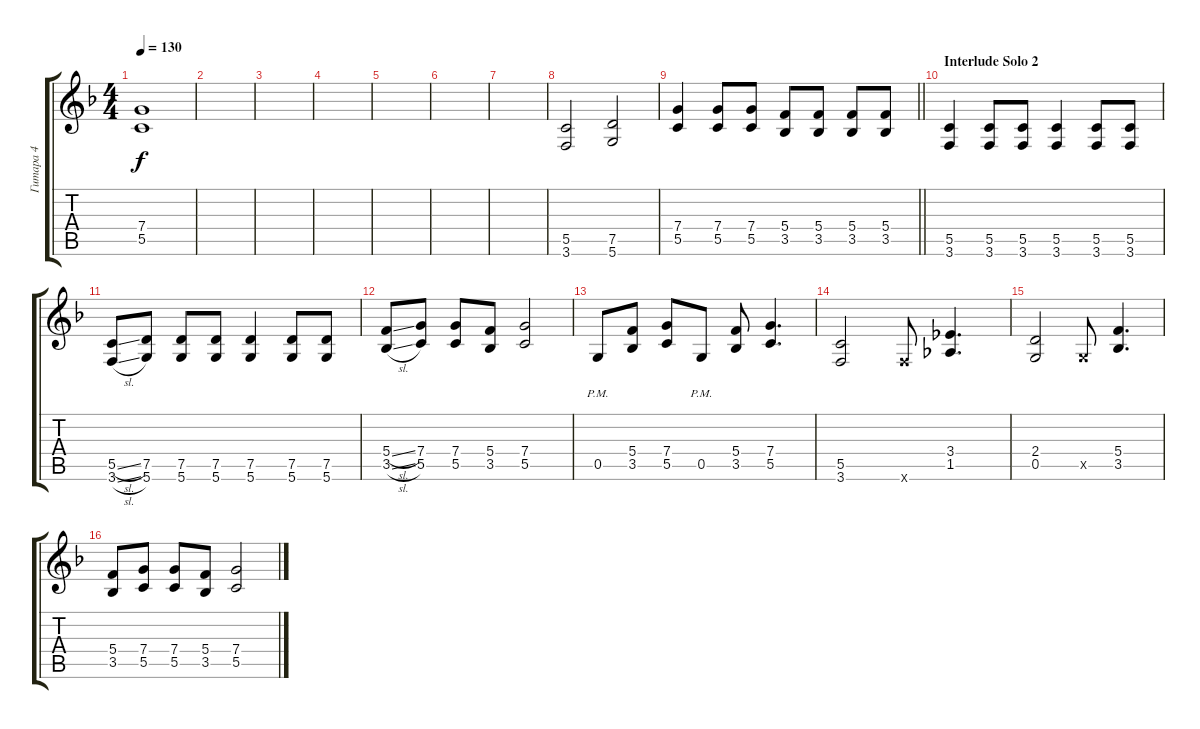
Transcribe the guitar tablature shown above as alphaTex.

\track ("Гитара 4" "Гитара 4") {instrument distortionguitar}
\staff {score tabs}
\tuning (D4 A3 F3 C3 G2 D2) {hide}
\ts (4 4)
\tempo 130
\clef g2
\ks dminor
(7.4{t} 5.5{t}).1{dy f} |
|
|
|
|
|
|
(5.5 3.6).2 (7.5 5.6).2 |
\barLineRight lightlight
(7.4 5.5).4 (7.4 5.5).8 (7.4 5.5).8 (5.4 3.5).8 (5.4 3.5).8 (5.4 3.5).8 (5.4 3.5).8 |
\section ("" "Interlude Solo 2")
(5.5 3.6).4 (5.5 3.6).8 (5.5 3.6).8 (5.5 3.6).4 (5.5 3.6).8 (5.5 3.6).8 |
(5.5{sl} 3.6{sl}).8 (7.5 5.6).8 (7.5 5.6).8 (7.5 5.6).8 (7.5 5.6).4 (7.5 5.6).8 (7.5 5.6).8 |
(5.4{sl} 3.5{sl}).8 (7.4 5.5).8 (7.4 5.5).8 (5.4 3.5).8 (7.4 5.5).2 |
0.5{pm}.8 (5.4 3.5).8 (7.4 5.5).8 0.5{pm}.8 (5.4 3.5).8 (7.4 5.5).4{d} |
(5.5 3.6).2 3.6{x}.8 (3.4 1.5).4{d} |
(2.4 0.5).2 0.5{x}.8 (5.4 3.5).4{d} |
(5.4 3.5).8 (7.4 5.5).8 (7.4 5.5).8 (5.4 3.5).8 (7.4 5.5).2
